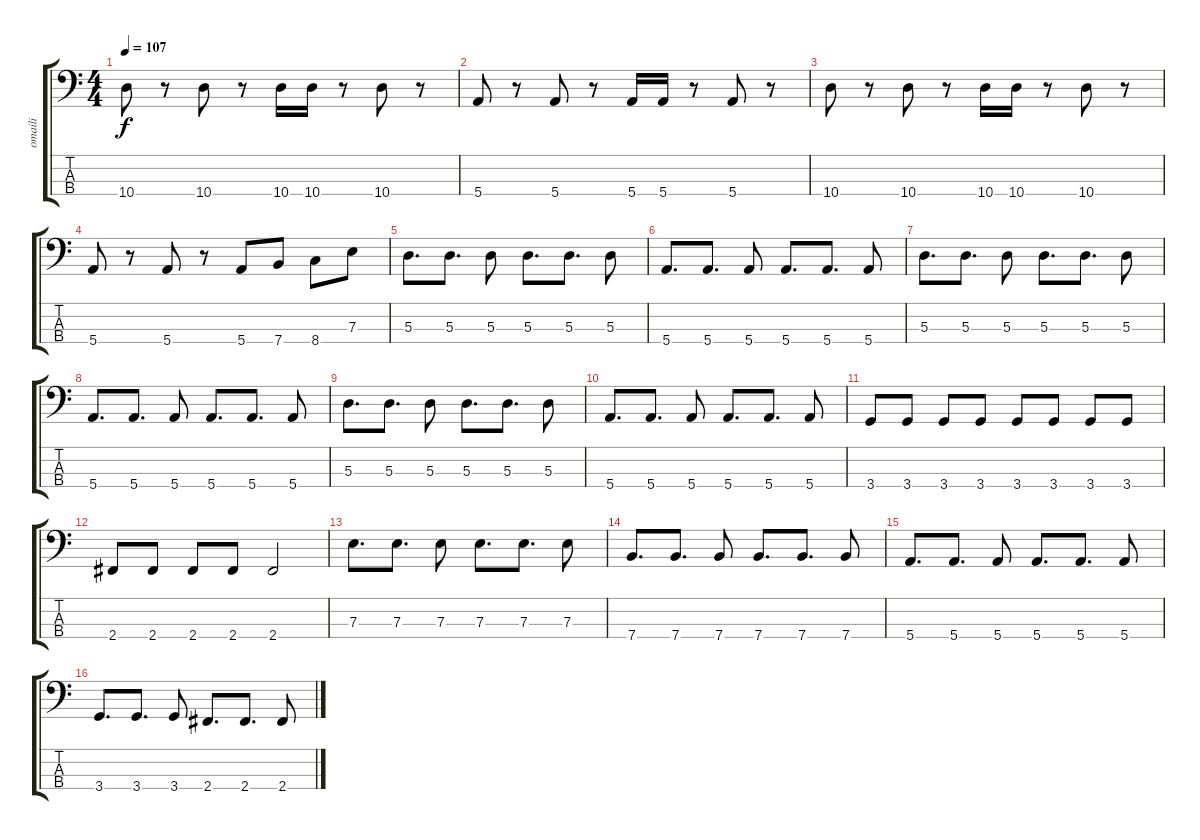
\track ("omaili" "omaili") {instrument electricbassfinger}
\staff {score tabs}
\tuning (G2 D2 A1 E1) {hide}
\ts (4 4)
\tempo 107
\clef f4
\ks c
10.4.8{dy f} r.8 10.4.8 r.8 10.4.16 10.4.16 r.8 10.4.8 r.8 |
5.4.8 r.8 5.4.8 r.8 5.4.16 5.4.16 r.8 5.4.8 r.8 |
10.4.8 r.8 10.4.8 r.8 10.4.16 10.4.16 r.8 10.4.8 r.8 |
5.4.8 r.8 5.4.8 r.8 5.4.8 7.4.8 8.4.8 7.3.8 |
5.3.8{d} 5.3.8{d} 5.3.8 5.3.8{d} 5.3.8{d} 5.3.8 |
5.4.8{d} 5.4.8{d} 5.4.8 5.4.8{d} 5.4.8{d} 5.4.8 |
5.3.8{d} 5.3.8{d} 5.3.8 5.3.8{d} 5.3.8{d} 5.3.8 |
5.4.8{d} 5.4.8{d} 5.4.8 5.4.8{d} 5.4.8{d} 5.4.8 |
5.3.8{d} 5.3.8{d} 5.3.8 5.3.8{d} 5.3.8{d} 5.3.8 |
5.4.8{d} 5.4.8{d} 5.4.8 5.4.8{d} 5.4.8{d} 5.4.8 |
3.4.8 3.4.8 3.4.8 3.4.8 3.4.8 3.4.8 3.4.8 3.4.8 |
2.4.8 2.4.8 2.4.8 2.4.8 2.4.2 |
7.3.8{d} 7.3.8{d} 7.3.8 7.3.8{d} 7.3.8{d} 7.3.8 |
7.4.8{d} 7.4.8{d} 7.4.8 7.4.8{d} 7.4.8{d} 7.4.8 |
5.4.8{d} 5.4.8{d} 5.4.8 5.4.8{d} 5.4.8{d} 5.4.8 |
3.4.8{d} 3.4.8{d} 3.4.8 2.4.8{d} 2.4.8{d} 2.4.8
